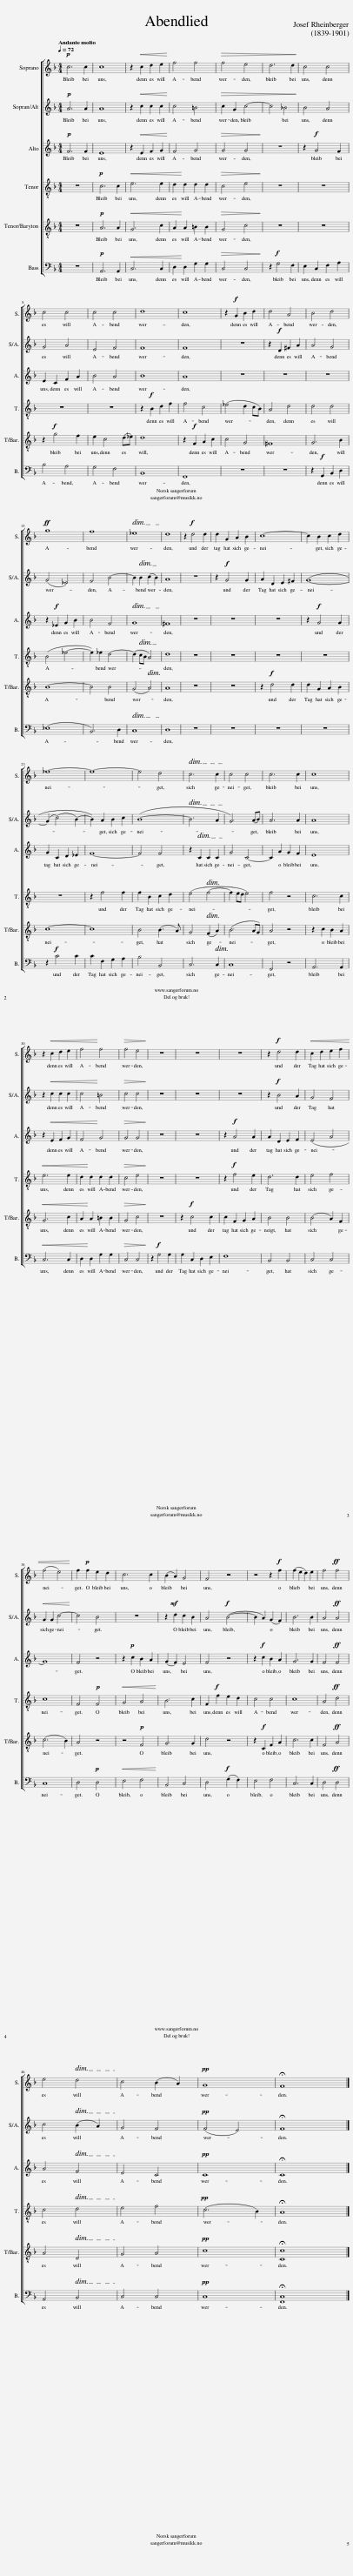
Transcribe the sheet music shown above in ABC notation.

X:1
%%score [ 1 2 3 4 5 6 ]
L:1/8
Q:1/4=92
M:4/4
I:linebreak $
K:F
V:1 treble
V:2 treble
V:3 treble
V:4 treble-8
V:5 treble-8
V:6 bass
V:1
!p! c6 c2 | c8 | z2!<(! c2 d2 e2!<)! | f4 f4 |!>(! f4 e4 | %5
 d6 d2!>)! | c4 c4 |$ c4 c4 | c4 c4 | d8 | %10
 c8 | z2!f! G2 B2 d2 | d4 A4 | B4 d4 |$!ff! g8 | %15
 f8 | _e8 | d8 | z2!f! d4 d2 | d2 G2 A2 B2 | %20
 c8- | c2 B2 c2 d2 |$ _e8- | e8- | e4 d4 | %25
 c6 c2 | c4 c4 | c6 c2 | c8 |$ z2!<(! c2 d2 e2 | %30
 f4!<)! f4 |!>(! f4 e4!>)! | z8 | z8 | z8 | %35
 z2!f! d4 d2 |!<(! c2 d2 e2 f2 |$ (f4 e4)!<)! | f2!p! f2 e2 d2 | c6 c2 | %40
 (B2 A2) G4 | F4 z4 | z4 z2!f! f2 | (f2 e2 d2) e2 | f4!ff! f4 |$ %45
 e4 d4 | c4 (B2 A2) |!pp! G8 | !fermata!F8 |] %49
V:2
!p! A6 A2 | A8 | z2!<(! c2 c2 c2!<)! | c4 =B4 |!>(! c2 G2 c4- | %5
 c4 _B4!>)! | B4 A4 |$ G4 A4 | E4 F4 | F8 | %10
 F8 | z8 | z2!f! D2 ^F2 A2 | A4 G4 |$ (G4 _E4) | %15
 F4 B4- | B2 B2 (c2 B2) | A8 | z8 | z2!f! G4 G2 | %20
 A2 D2 E2 ^F2 | (G8- |$ (G2 (c4) B2-) | B2) A2 B2 c2 | (B8- | %25
 B6 A2 | G6) (AB) | A6 A2 | A8 |$ z2!<(! c2 c2 c2 | %30
 c4!<)! =B4 |!>(! c4 c4!>)! | z8 | z8 | z8 | %35
 z2!f! B4 A2 | G4 F4 |$!<(! G2 G2 c4-!<)! | c4 B4 | z8 | %40
 z2!mf! d2 c2 B2 | A4!f! (B4- | B2 A2) (G2 F2) | B6 B2 | A4!ff! A4 |$ %45
 c4 (B2 A2) | G4 F4 |!pp! (F4 E4) | !fermata!F8 |] %49
V:3
!p! F6 F2 | E8 | z2!<(! E2 F2 G2!<)! | F4 G4 |!>(! G4 G4!>)! | %5
 z8 | z2!f! G4 F2 |$ E2 C2 F2 A2 | B4 A4 | B8 | %10
 A8 | z8 | z8 | z8 |$ z2!f! _E2 G2 B2 | %15
 B4 F4 | G8 | ^F8 | z8 | z8 | %20
 z8 | z2!f! G4 G2 |$ G2 C2 D2 _E2 | F8- | F4 F4 | %25
 z2 C2 C2 C2 | G4 C4- | C2 A2 G2 F2 | E8 |$ z2!<(! E2 F2 G2 | %30
 F4!<)! G4 |!>(! G4 G4!>)! | z8 | z8 | z2!f! A4 A2 | %35
 A2 D2 E2 F2 | (E4 A4 |$ G8) | F4 z4 | z2!p! c2 B2 A2 | %40
 (G2 F2) E4 | F4 z4 | z2!f! c2 B2 A2 | G6 G2 | F4!ff! F4 |$ %45
 A4 F4 | E4 C4 |!pp! C8 | !fermata!C8 |] %49
V:4
 z8 |!p! c6 c2 |!<(! e6 e2 | d2!<)! d2 d2 d2 |!>(! c4 e4!>)! | %5
 z8 | z8 |$ z8 | z8 | z2!f! B2 d2 f2 | %10
 f4 c4 | (_e4 d2 cB) | A4 d4 | d4 d4 |$ (B4 _e4- | %15
 e2) _e2 d4- | (d2 cB A4) | d8 | z8 | z8 | %20
 z8 | z8 |$ z8 | z2 f4 f2 | f2 B2 c2 d2 | %25
 (e4 f4- | f2 ed e4) | f4 z4 | c6 c2 |$!<(! e6 e2 | %30
 d2!<)! d2 d2 d2 |!>(! c4 e4!>)! | z8 | z8 | z2!f! f4 e2 | %35
 d6 d2 | e4 f4 |$ c8 | F4!p! F4 |!<(! G4 A4!<)! | %40
 B6 c2 | F2!f! f2 e2 d2 | c4 c4 | c8 | A4!ff! d4 |$ %45
 c4 d4 | e4 f4 |!pp! (c6 B2) | !fermata!A8 |] %49
V:5
 z8 |!p! A6 A2 |!<(! G6 c2 | A2!<)! A2 =B2 B2 |!>(! G4 c4!>)! | %5
 z8 | z8 |$ z2!f! g4 f2 | e2 c4 (d_e) | d8 | %10
 z2!f! F2 A2 c2 | c4 G4 | ^F8 | G6 B2 |$ B8- | %15
 B4 B4 | (G4 A4) | A8 | z8 | z8 | %20
 z2!f! d4 d2 | d2 G2 A2 B2 |$ c8- | c8 | B4 (B3 A) | %25
 G4 (F2 A2) | (B6 AG) | A4 z4 | z2 c2 B2 A2 |$!<(! G6 c2 | %30
 A2!<)! A2 =B2 B2 |!>(! G4 c4!>)! | z8 | z2!f! c4 c2 | c2 F2 G2 A2 | %35
 B4 B4 | (B4 A2) F2 |$ (c6 B2) | A4 z4 | z4!p! F4 | %40
 G6 G2 | d4 z4 | z2!f! C2 F2 A2 | c6 c2 | F4!ff! A4 |$ %45
 A4 D4 | G4 A4 |!pp! c8 | !fermata![Cc]8 |] %49
V:6
 z8 |!p! A,,6 A,,2 |!<(! C,6 C,2 | D,2!<)! D,2 G,2 G,2 |!>(! C,4 C,4!>)! | %5
 z2!f! G,4 F,2 | E,2 C,2 F,2 A,2 |$ B,4 A,4 | G,4 F,4 | B,,8 | %10
 F,,8 | z8 | z8 | z2!f! G,,2 B,,2 D,2 |$ (_E,8 | %15
 B,,6) D,2 | C,8 | D,8 | z8 | z8 | %20
 z8 | z8 |$ z2!f! C4 C2 | C2 F,2 G,2 A,2 | B,4 B,,4 | %25
 C,6 C,2 | C,8 | F,,4 z4 | A,,6 A,,2 |$!<(! C,6 C,2 | %30
 D,2!<)! D,2 G,2 G,2 |!>(! C,4 C,4!>)! | z2!f! G,4 G,2 | G,2 C,2 D,2 E,2 | F,8 | %35
 B,,4 B,,4 | C,4 C,4 |$ C,8 | D,4!p! D,4 |!<(! E,4 F,4!<)! | %40
 B,,4 C,4 | D,4!f! (G,2 F,2) | E,4 F,4 | C,6 C,2 | D,4!ff! D,4 |$ %45
 A,,4 B,,4 | C,4 C,4 |!pp! C,8 | !fermata![F,,C,]8 |] %49
